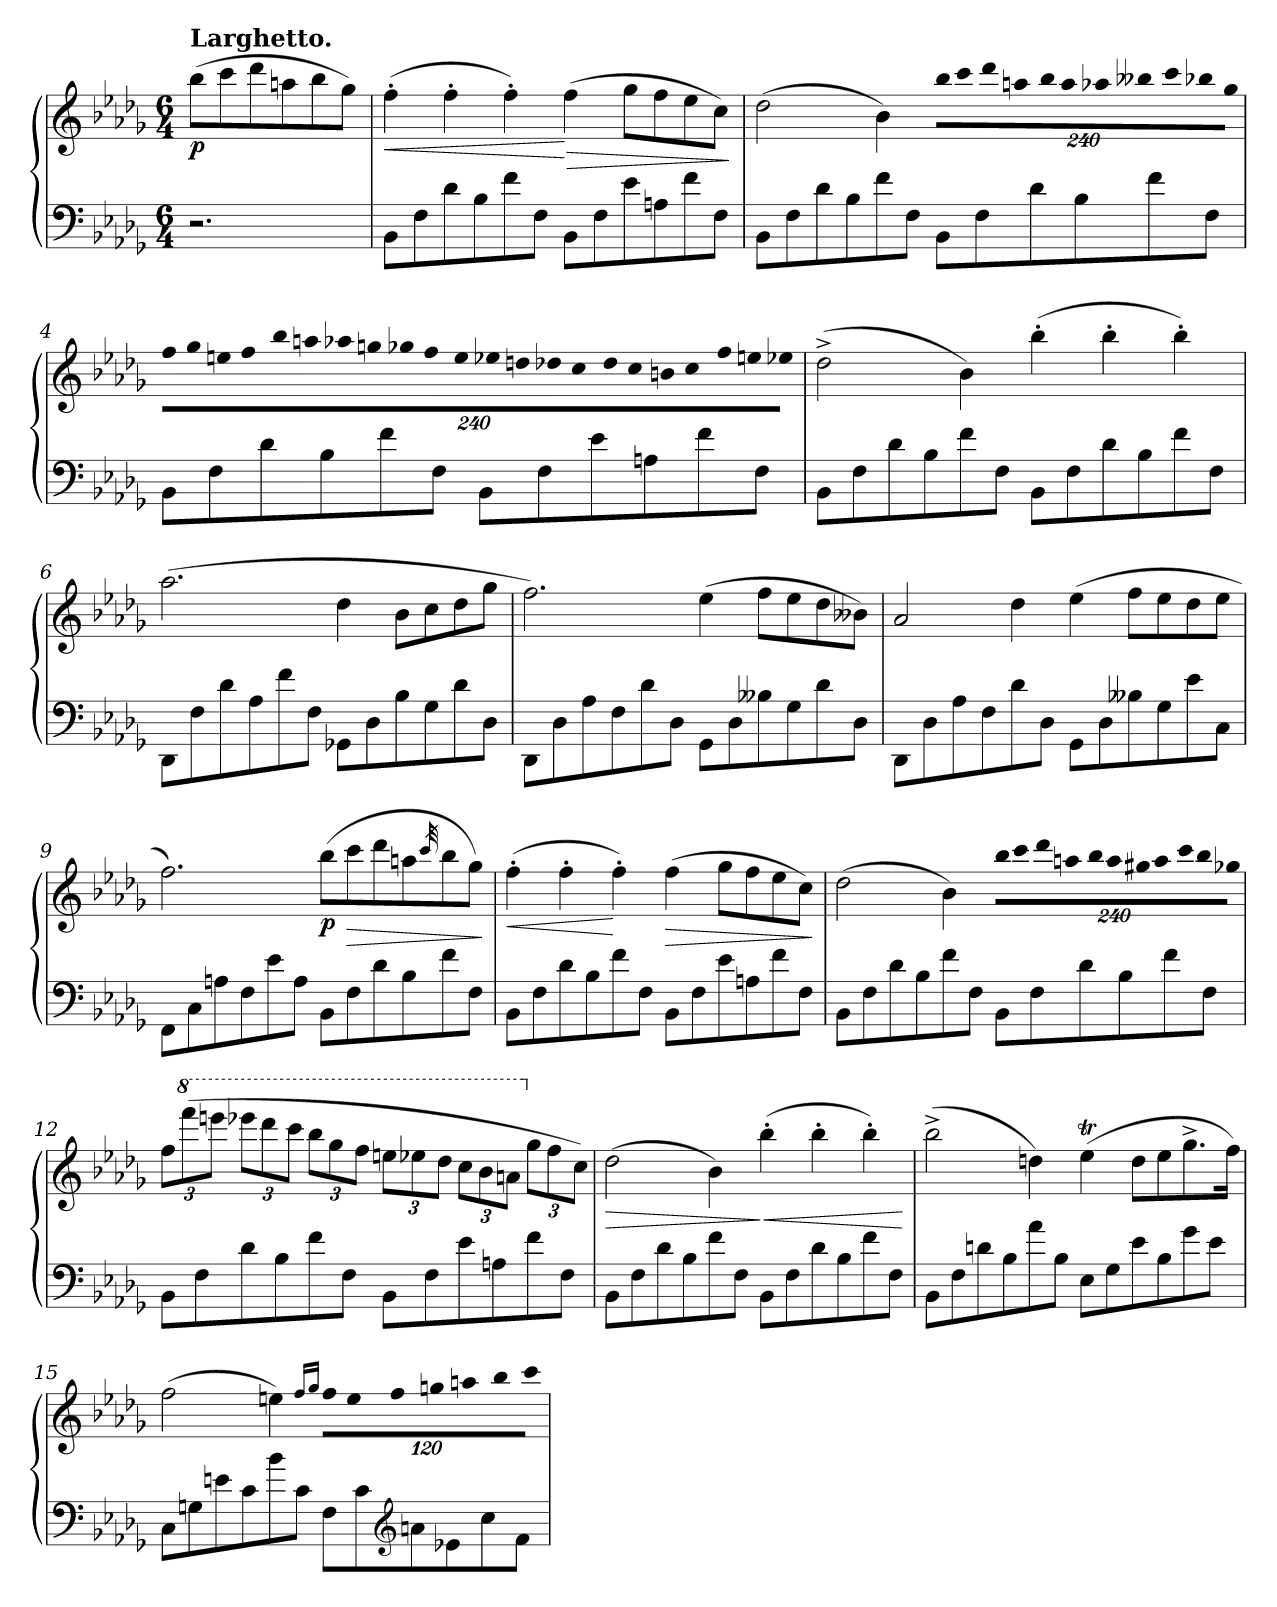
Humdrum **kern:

**kern	**kern	**dynam
*part1	*part1	*part1
*staff2	*staff1	*staff1/2
*clefF4	*clefG2	*
*k[b-e-a-d-g-]	*k[b-e-a-d-g-]	*
*b-:	*b-:	*
*M6/4	*M6/4	*
*MM116	*MM116	*
=1	=1	=1
!	!LO:TX:a:B:t=Larghetto.	!
!	!	!LO:DY:b
2.r	(>8bb-\L	p
.	8ccc\	.
.	8ddd-\	.
.	8aan\	.
.	8bb-\	.
.	8gg-\J)	.
=2	=2	=2
!	!	!LO:HP:b
8BB-\L	(>4ff'\	<
8F\	.	.
8d-\	4ff'\	.
8B-\	.	.
8f\	4ff'\)	.
8F\J	.	.
!	!	!LO:HP:n=1:b
8BB-\L	(>4ff\	[ >
8F\	.	.
8e-\	8gg-\L	.
8An\	8ff\	.
8f\	8ee-\	.
8F\J	8cc\J)	.
.	.	]
!!LO:LB:g=z
=3	=3	=3
8BB-\L	(>2dd-\	.
8F\	.	.
8d-\	.	.
8B-\	.	.
8f\	4b-\)	.
8F\J	.	.
*	*Xbrackettup	*
!	!LO:N:vis=8	!
8BB-\L	1920%131bb-\L	.
!	!LO:N:vis=8	!
.	1920%131ccc\	.
8F\	.	.
!	!LO:N:vis=8	!
.	1920%131ddd-\	.
!	!LO:N:vis=8	!
.	1920%131aan\	.
8d-\	.	.
!	!LO:N:vis=8	!
.	1920%131bb-\	.
!	!LO:N:vis=8	!
.	1920%131aa\	.
8B-\	.	.
!	!LO:N:vis=8	!
.	1920%131aa-X\	.
!	!LO:N:vis=8	!
.	1920%131bb--X\	.
8f\	.	.
!	!LO:N:vis=8	!
.	1920%131ccc\	.
!	!LO:N:vis=8	!
.	1920%131bb-X\	.
8F\J	.	.
!	!LO:N:vis=8	!
.	1920%131gg-\J	.
1920ryy	.	.
!!LO:LB:g=z
=4	=4	=4
!	!LO:N:vis=8	!
8BB-\L	1920%131ff\L	.
!	!LO:N:vis=8	!
.	1920%131gg-\	.
8F\	.	.
!	!LO:N:vis=8	!
.	1920%131een\	.
!	!LO:N:vis=8	!
.	1920%131ff\	.
8d-\	.	.
!	!LO:N:vis=8	!
.	1920%131bb-\	.
!	!LO:N:vis=8	!
.	1920%131aan\	.
8B-\	.	.
!	!LO:N:vis=8	!
.	1920%131aa-X\	.
!	!LO:N:vis=8	!
.	1920%131ggn\	.
8f\	.	.
!	!LO:N:vis=8	!
.	1920%131gg-X\	.
!	!LO:N:vis=8	!
.	1920%131ff\	.
8F\J	.	.
!	!LO:N:vis=8	!
.	1920%131ee\	.
8BB-\L	.	.
!	!LO:N:vis=8	!
.	1920%131ee-X\	.
!	!LO:N:vis=8	!
.	1920%131ddn\	.
8F\	.	.
!	!LO:N:vis=8	!
.	1920%131dd-X\	.
!	!LO:N:vis=8	!
.	1920%131cc\	.
8e-\	.	.
!	!LO:N:vis=8	!
.	1920%131dd-\	.
!	!LO:N:vis=8	!
.	1920%131cc\	.
8An\	.	.
!	!LO:N:vis=8	!
.	1920%131bn\	.
!	!LO:N:vis=8	!
.	1920%131cc\	.
8f\	.	.
!	!LO:N:vis=8	!
.	1920%131ff\	.
!	!LO:N:vis=8	!
.	1920%131een\	.
8F\J	.	.
!	!LO:N:vis=8	!
.	1920%131ee-X\J	.
960ryy	.	.
!!LO:LB:g=z
=5	=5	=5
8BB-\L	(>2dd-^\	.
8F\	.	.
8d-\	.	.
8B-\	.	.
8f\	4b-\)	.
8F\J	.	.
8BB-\L	(>4bb-'\	.
8F\	.	.
8d-\	4bb-'\	.
8B-\	.	.
8f\	4bb-'\)	.
8F\J	.	.
=6	=6	=6
8DD-\L	(>2.aa-\	.
8F\	.	.
8d-\	.	.
8A-\	.	.
8f\	.	.
8F\J	.	.
8GG-X\L	4dd-\	.
8D-\	.	.
8B-\	8b-\L	.
8G-\	8cc\	.
8d-\	8dd-\	.
8D-\J	8gg-\J	.
!!LO:LB:g=z
=7	=7	=7
8DD-\L	2.ff\)	.
8D-\	.	.
8A-\	.	.
8F\	.	.
8d-\	.	.
8D-\J	.	.
8GG-\L	(>4ee-\	.
8D-\	.	.
8B--X\	8ff\L	.
8G-\	8ee-\	.
8d-\	8dd-\	.
8D-\J	8b--X\J)	.
=8	=8	=8
8DD-\L	2a-/	.
8D-\	.	.
8A-\	.	.
8F\	.	.
8d-\	4dd-\	.
8D-\J	.	.
8GG-\L	(>4ee-\	.
8D-\	.	.
8B--X\	8ff\L	.
8G-\	8ee-\	.
8e-\	8dd-\	.
8C\J	8ee-\J	.
!!LO:PB:g=z
=9	=9	=9
8FF\L	2.ff\)	.
8C\	.	.
8An\	.	.
8F\	.	.
8e-\	.	.
8A\J	.	.
!	!	!LO:DY:b
8BB-\L	(>8bb-\L	p
!	!	!LO:HP:b
8F\	8ccc\	>
8d-\	8ddd-\	.
8B-\	8aan\	.
.	32qccc/	.
8f\	8bb-\	.
8F\J	8gg-\J)	.
.	.	]
=10	=10	=10
!	!	!LO:HP:b
8BB-\L	(>4ff'\	<
8F\	.	.
8d-\	4ff'\	.
8B-\	.	.
8f\	4ff'\)	[
8F\J	.	.
!	!	!LO:HP:b
8BB-\L	(>4ff\	>
8F\	.	.
8e-\	8gg-\L	.
8An\	8ff\	.
8f\	8ee-\	.
8F\J	8cc\J)	.
.	.	]
!!LO:LB:g=z
=11	=11	=11
8BB-\L	(>2dd-\	.
8F\	.	.
8d-\	.	.
8B-\	.	.
8f\	4b-\)	.
8F\J	.	.
!	!LO:N:vis=8	!
8BB-\L	1920%131bb-\L	.
!	!LO:N:vis=8	!
.	1920%131ccc\	.
8F\	.	.
!	!LO:N:vis=8	!
.	1920%131ddd-\	.
!	!LO:N:vis=8	!
.	1920%131aan\	.
8d-\	.	.
!	!LO:N:vis=8	!
.	1920%131bb-\	.
!	!LO:N:vis=8	!
.	1920%131aa\	.
8B-\	.	.
!	!LO:N:vis=8	!
.	1920%131gg#X\	.
!	!LO:N:vis=8	!
.	1920%131aa\	.
8f\	.	.
!	!LO:N:vis=8	!
.	1920%131ccc\	.
!	!LO:N:vis=8	!
.	1920%131bb-\	.
8F\J	.	.
!	!LO:N:vis=8	!
.	1920%131gg-X\J	.
1920ryy	.	.
!!LO:LB:g=z
=12	=12	=12
8BB-\L	12ff\LL	.
*	*8va	*
.	(>12ffff\	.
8F\	.	.
.	12eeeen\JJ	.
8d-\	12eeee-X\LL	.
.	12dddd-\	.
8B-\	.	.
.	12cccc\JJ	.
8f\	12bbb-\LL	.
.	12ggg-\	.
8F\J	.	.
.	12fff\JJ	.
8BB-\L	12eeen\LL	.
.	12eee-X\	.
8F\	.	.
.	12ddd-\JJ	.
8e-\	12ccc\LL	.
.	12bb-\	.
8An\	.	.
.	12aan\JJ	.
*	*X8va	*
8f\	12gg-\LL	.
.	12ff\	.
8F\J	.	.
.	12cc\JJ)	.
=13	=13	=13
!	!	!LO:HP:b
8BB-\L	(>2dd-\	>
8F\	.	.
8d-\	.	.
8B-\	.	.
8f\	4b-\)	.
8F\J	.	.
!	!	!LO:HP:n=1:b
8BB-\L	(>4bb-'\	] <
8F\	.	.
8d-\	4bb-'\	.
8B-\	.	.
8f\	4bb-'\)	.
8F\J	.	.
.	.	[
!!LO:LB:g=z
=14	=14	=14
8BB-\L	(>2bb-^\	.
8F\	.	.
8dn\	.	.
8B-\	.	.
8a-\	4ddn\)	.
8B-\J	.	.
8E-\L	(>4ee-T\	.
8G-\	.	.
8e-\	8dd\L	.
8B-\	8ee-\	.
8g-\	8.gg-^\	.
8e-\J	.	.
.	16ff\Jk)	.
=15	=15	=15
8C\L	(>2ff\	.
8Gn\	.	.
8en\	.	.
8c\	.	.
8b-\	4een\)	.
8c\J	.	.
.	16qff/LL	.
.	16qgg-/JJ	.
!	!LO:N:vis=8	!
8F\L	960%103ff\L	.
!	!LO:N:vis=8	!
.	960%103ee\	.
8c\	.	.
!	!LO:N:vis=8	!
.	960%103ff\	.
*clefG2	*	*
8an\	.	.
!	!LO:N:vis=8	!
.	960%103ggn\	.
8e-X\	.	.
!	!LO:N:vis=8	!
.	960%103aan\	.
8cc\	.	.
!	!LO:N:vis=8	!
.	960%103bb-\	.
8f\J	.	.
!	!LO:N:vis=8	!
.	960%103ccc\J	.
960ryy	.	.
=	=	=
*-	*-	*-
